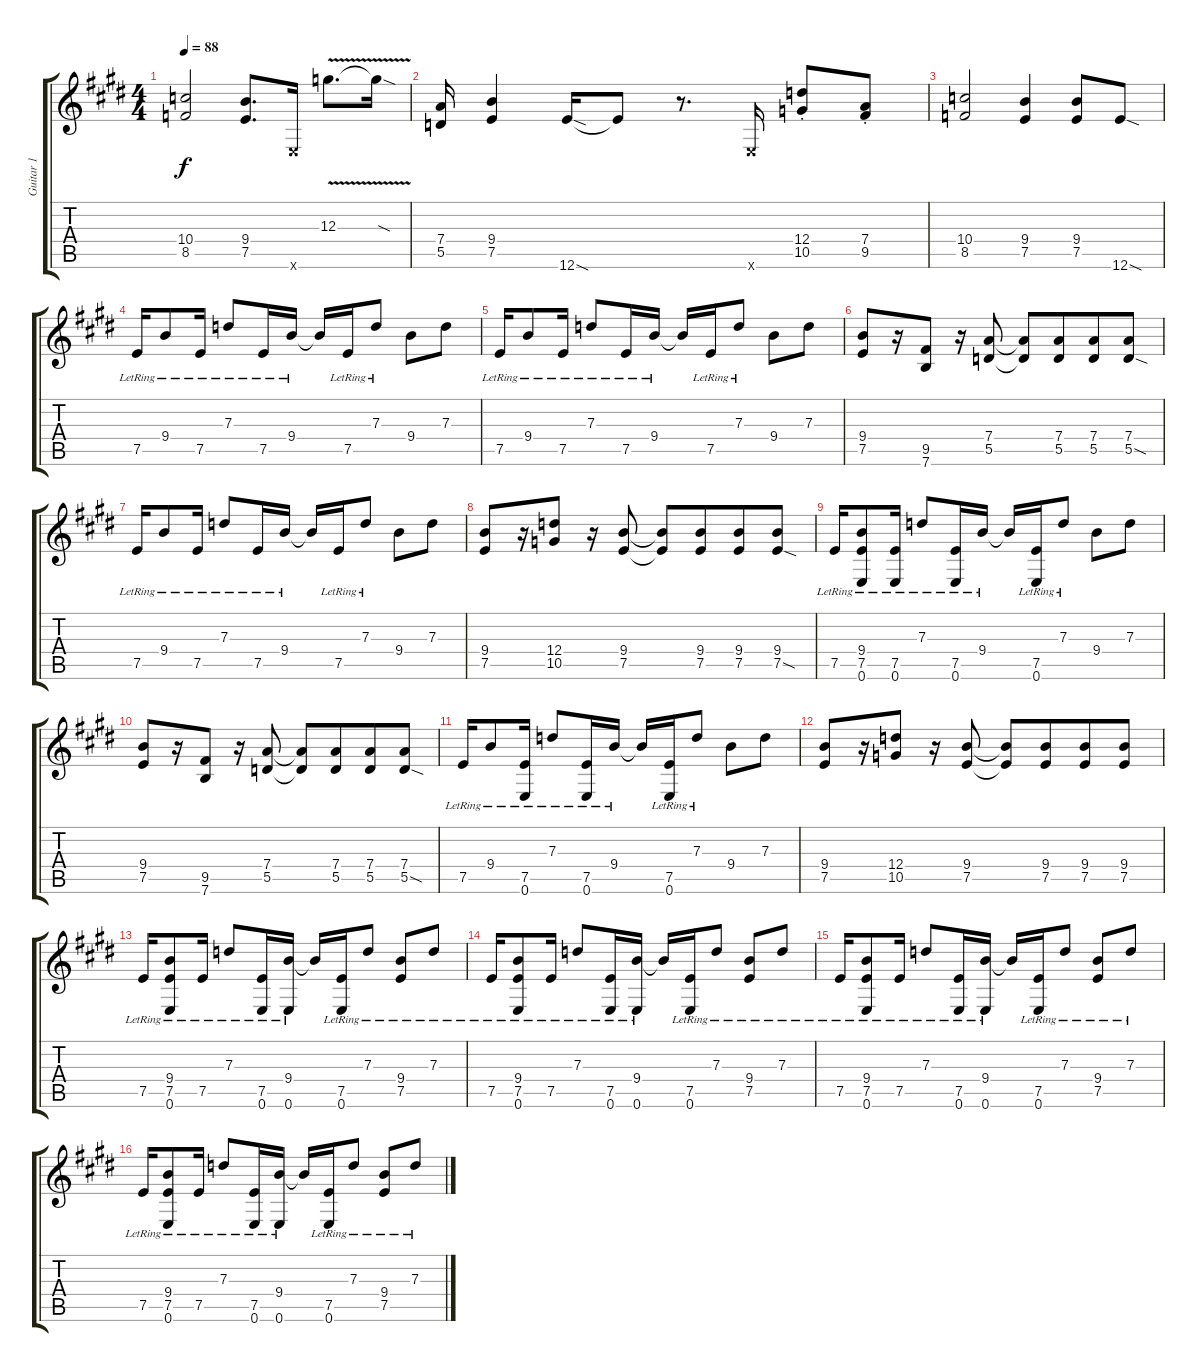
\track ("Guitar 1" "Guitar 1") {instrument overdrivenguitar}
\staff {score tabs}
\tuning (E4 B3 G3 D3 A2 E2) {hide}
\ts (4 4)
\tempo 88
\clef g2
\ks e
(10.4 8.5).2{dy f} (9.4 7.5).8{d} 0.6{x}.16 12.3{v}.8{d} 12.3{sod t}.16 |
(7.4 5.5).16 (9.4 7.5).4 12.6{sod}.16 12.6{t}.8 r.8{d} 0.6{x}.16 (12.4 10.5{st}).8{beam merge} (7.4 9.5{st}).8 |
(10.4 8.5).2 (9.4 7.5).4 (9.4 7.5).8 12.6{sod}.8 |
7.5{lr}.16 9.4{lr}.8 7.5{lr}.16 7.3{lr}.8 7.5{lr}.16 9.4{lr}.16{beam split} 9.4{t}.16 7.5{lr}.16{beam merge} 7.3{lr}.8{beam split} 9.4.8 7.3.8 |
7.5{lr}.16 9.4{lr}.8 7.5{lr}.16 7.3{lr}.8 7.5{lr}.16 9.4{lr}.16{beam split} 9.4{t}.16 7.5{lr}.16{beam merge} 7.3{lr}.8{beam split} 9.4.8 7.3.8 |
(9.4 7.5).8 r.16 (9.5 7.6).8 r.16 (7.4 5.5).8 (7.4{t} 5.5{t}).8 (7.4 5.5).8{beam merge} (7.4 5.5).8 (7.4 5.5{sod}).8 |
7.5{lr}.16 9.4{lr}.8 7.5{lr}.16 7.3{lr}.8 7.5{lr}.16 9.4{lr}.16{beam split} 9.4{t}.16 7.5{lr}.16{beam merge} 7.3{lr}.8{beam split} 9.4.8 7.3.8 |
(9.4 7.5).8 r.16 (12.4 10.5).8 r.16 (9.4 7.5).8 (9.4{t} 7.5{t}).8 (9.4 7.5).8{beam merge} (9.4 7.5).8 (9.4 7.5{sod}).8 |
7.5{lr}.16 (9.4{lr} 7.5 0.6).8 (7.5{lr} 0.6).16 7.3{lr}.8 (7.5{lr} 0.6).16 9.4{lr}.16{beam split} 9.4{t}.16 (7.5{lr} 0.6).16{beam merge} 7.3{lr}.8{beam split} 9.4.8 7.3.8 |
(9.4 7.5).8 r.16 (9.5 7.6).8 r.16 (7.4 5.5).8 (7.4{t} 5.5{t}).8 (7.4 5.5).8{beam merge} (7.4 5.5).8 (7.4 5.5{sod}).8 |
7.5{lr}.16 9.4{lr}.8 (7.5{lr} 0.6).16 7.3{lr}.8 (7.5{lr} 0.6).16 9.4{lr}.16{beam split} 9.4{t}.16 (7.5{lr} 0.6).16{beam merge} 7.3{lr}.8{beam split} 9.4.8 7.3.8 |
(9.4 7.5).8 r.16 (12.4 10.5).8 r.16 (9.4 7.5).8 (9.4{t} 7.5{t}).8 (9.4 7.5).8{beam merge} (9.4 7.5).8 (9.4 7.5).8 |
7.5{lr}.16 (9.4{lr} 7.5{lr} 0.6{lr}).8 7.5{lr}.16 7.3{lr}.8 (7.5{lr} 0.6{lr}).16 (9.4{lr} 0.6{lr}).16{beam split} 9.4{t}.16 (7.5{lr} 0.6{lr}).16{beam merge} 7.3{lr}.8{beam split} (9.4{lr} 7.5{lr}).8 7.3{lr}.8 |
7.5{lr}.16 (9.4{lr} 7.5{lr} 0.6{lr}).8 7.5{lr}.16 7.3{lr}.8 (7.5{lr} 0.6{lr}).16 (9.4{lr} 0.6{lr}).16{beam split} 9.4{t}.16 (7.5{lr} 0.6{lr}).16{beam merge} 7.3{lr}.8{beam split} (9.4{lr} 7.5{lr}).8 7.3{lr}.8 |
7.5{lr}.16 (9.4{lr} 7.5{lr} 0.6{lr}).8 7.5{lr}.16 7.3{lr}.8 (7.5{lr} 0.6{lr}).16 (9.4{lr} 0.6{lr}).16{beam split} 9.4{t}.16 (7.5{lr} 0.6{lr}).16{beam merge} 7.3{lr}.8{beam split} (9.4{lr} 7.5{lr}).8 7.3{lr}.8 |
7.5{lr}.16 (9.4{lr} 7.5{lr} 0.6{lr}).8 7.5{lr}.16 7.3{lr}.8 (7.5{lr} 0.6{lr}).16 (9.4{lr} 0.6{lr}).16{beam split} 9.4{t}.16 (7.5{lr} 0.6{lr}).16{beam merge} 7.3{lr}.8{beam split} (9.4{lr} 7.5{lr}).8 7.3{lr}.8
